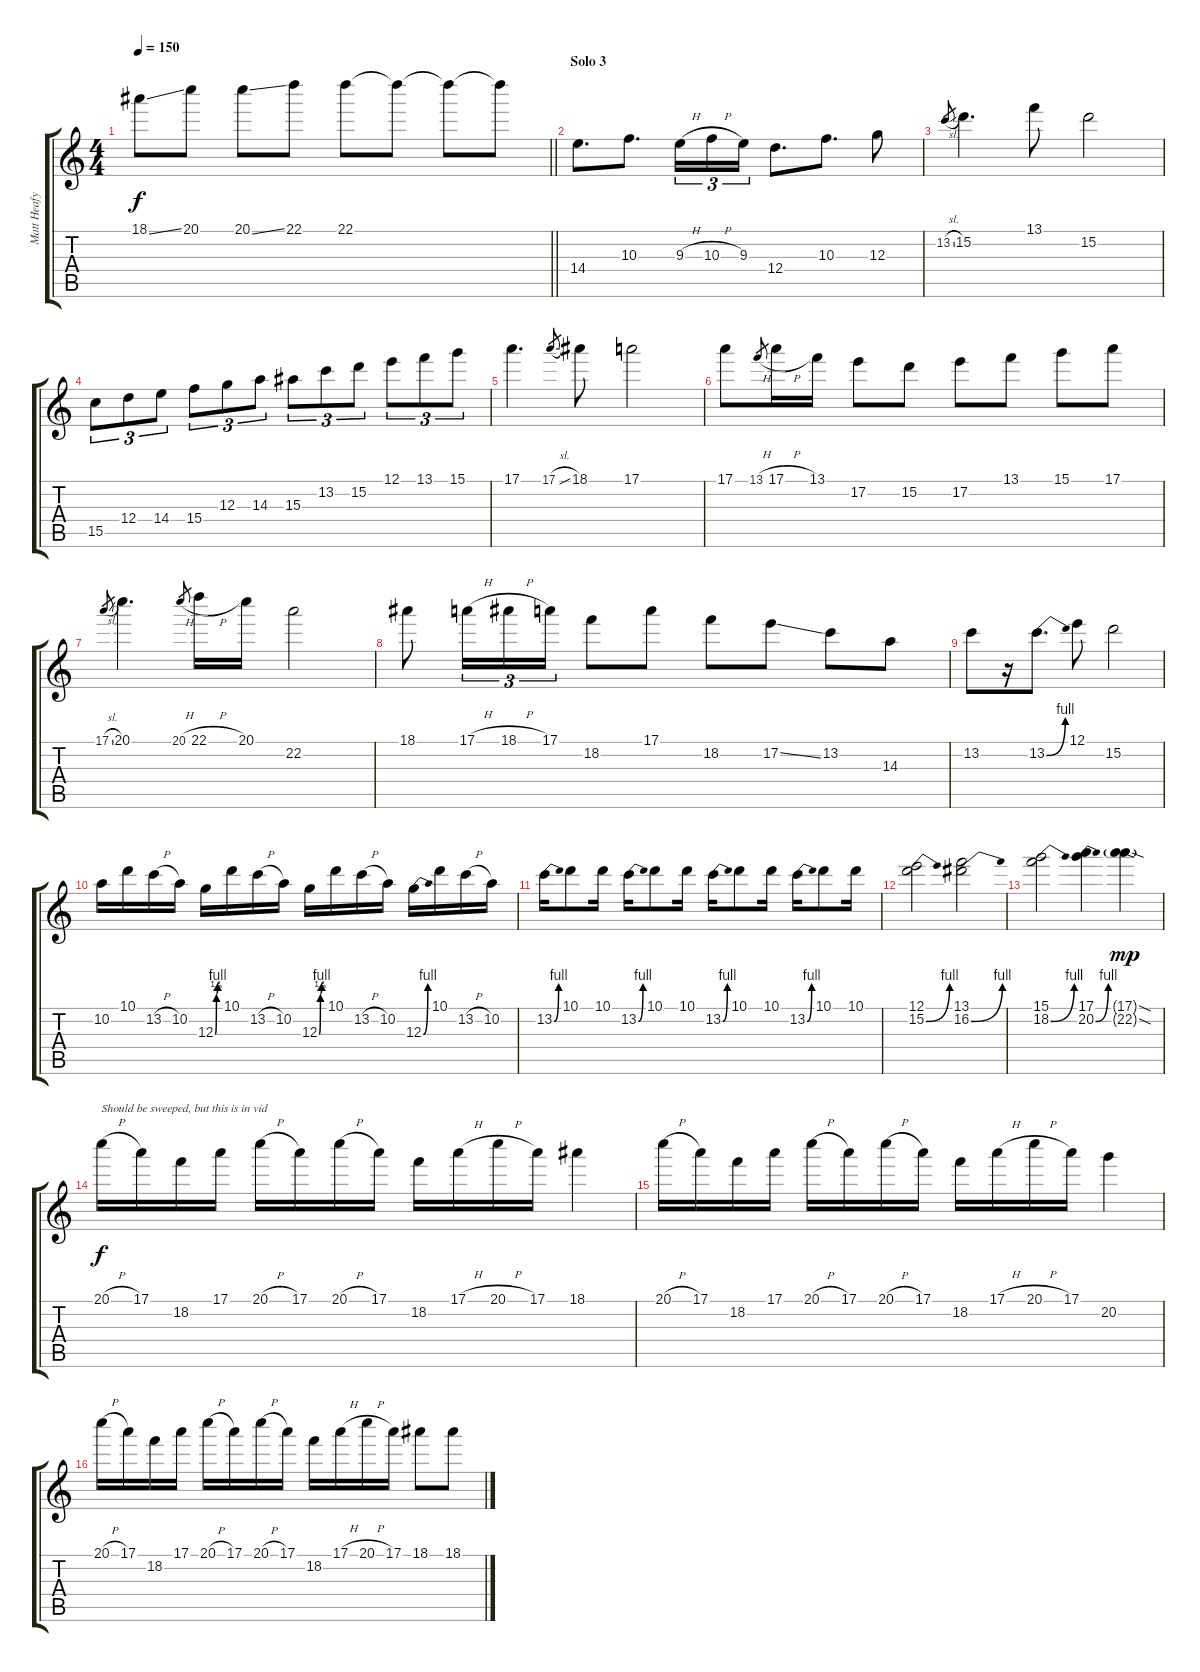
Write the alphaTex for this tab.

\track ("Matt Heafy" "Matt Heafy") {instrument distortionguitar}
\staff {score tabs}
\tuning (E4 B3 G3 D3 A2 D2) {hide}
\ts (4 4)
\tempo 150
\clef g2
\barLineRight lightlight
\ks c
18.1{ss}.8{dy f} 20.1.8 20.1{ss}.8 22.1.8 22.1.8 22.1{t}.8 22.1{t}.8 22.1{t}.8 |
\section ("" "Solo 3")
14.4.8{d} 10.3.8{d} 9.3{h}.16{tu (3 2)} 10.3{h}.16{tu (3 2)} 9.3.16{tu (3 2)} 12.4.8{d} 10.3.8{d} 12.3.8 |
13.2{sl}.8{gr} 15.2.4{d} 13.1.8 15.2.2 |
15.5.8{tu (3 2)} 12.4.8{tu (3 2)} 14.4.8{tu (3 2)} 15.4.8{tu (3 2)} 12.3.8{tu (3 2)} 14.3.8{tu (3 2)} 15.3.8{tu (3 2)} 13.2.8{tu (3 2)} 15.2.8{tu (3 2)} 12.1.8{tu (3 2)} 13.1.8{tu (3 2)} 15.1.8{tu (3 2)} |
17.1.4{d} 17.1{sl}.8{gr} 18.1.8 17.1.2 |
17.1.8 13.1{h}.8{gr} 17.1{h}.16 13.1.16 17.2.8 15.2.8 17.2.8 13.1.8 15.1.8 17.1.8 |
17.1{sl}.8{gr} 20.1.4{d} 20.1{h}.8{gr} 22.1{h}.16 20.1.16 22.2.2 |
18.1.8 17.1{h}.16{tu (3 2)} 18.1{h}.16{tu (3 2)} 17.1.16{tu (3 2)} 18.2.8 17.1.8 18.2.8 17.2{ss}.8 13.2.8 14.3.8 |
13.2.8 r.16 13.2{be (bend 0 0 60 4)}.8{d} 12.1.8 15.2.2 |
10.2.16 10.1.16 13.2{h}.16 10.2.16 12.3{be (custom 0 0 15 2 31 4 60 4)}.16 10.1.16 13.2{h}.16 10.2.16 12.3{be (custom 0 0 15 2 31 4 60 4)}.16 10.1.16 13.2{h}.16 10.2.16 12.3{be (bend 0 0 60 4)}.16 10.1.16 13.2{h}.16 10.2.16 |
13.2{be (bend 0 0 60 4)}.16 10.1.8 10.1.16 13.2{be (bend 0 0 60 4)}.16 10.1.8 10.1.16 13.2{be (bend 0 0 60 4)}.16 10.1.8 10.1.16 13.2{be (bend 0 0 60 4)}.16 10.1.8 10.1.16 |
(12.1 15.2{be (bend 0 0 60 4)}).2 (13.1 16.2{be (bend 0 0 60 4)}).2 |
(15.1 18.2{be (bend 0 0 60 4)}).2 (17.1 20.2{be (bend 0 0 60 4)}).4 (17.1{sod g} 22.2{sod g}).4{dy mp} |
20.1{h}.16{txt "Should be sweeped, but this is in vid" dy f} 17.1.16 18.2.16 17.1.16 20.1{h}.16 17.1.16 20.1{h}.16 17.1.16 18.2.16 17.1{h}.16 20.1{h}.16 17.1.16 18.1.4 |
20.1{h}.16 17.1.16 18.2.16 17.1.16 20.1{h}.16 17.1.16 20.1{h}.16 17.1.16 18.2.16 17.1{h}.16 20.1{h}.16 17.1.16 20.2.4 |
20.1{h}.16 17.1.16 18.2.16 17.1.16 20.1{h}.16 17.1.16 20.1{h}.16 17.1.16 18.2.16 17.1{h}.16 20.1{h}.16 17.1.16 18.1.8 18.1.8
